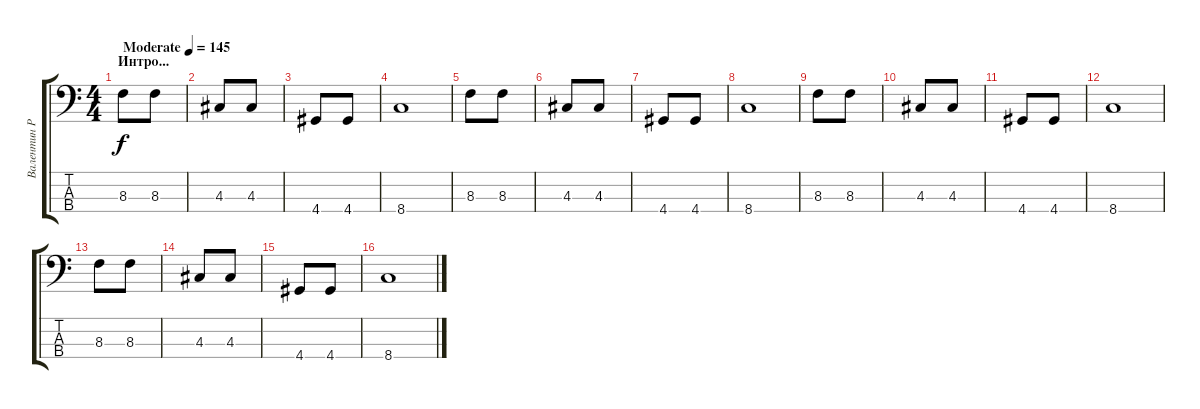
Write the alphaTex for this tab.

\track ("Валентин Pitones" "Валентин P") {instrument electricbasspick}
\staff {score tabs}
\tuning (G2 D2 A1 E1) {hide}
\ts (4 4)
\section ("" "Интро...")
\tempo (145 "Moderate")
\clef f4
\ks c
8.3.8{dy f instrument electricbasspick} 8.3.8 |
4.3.8 4.3.8 |
4.4.8 4.4.8 |
8.4.1 |
8.3.8 8.3.8 |
4.3.8 4.3.8 |
4.4.8 4.4.8 |
8.4.1 |
8.3.8 8.3.8 |
4.3.8 4.3.8 |
4.4.8 4.4.8 |
8.4.1 |
8.3.8 8.3.8 |
4.3.8 4.3.8 |
4.4.8 4.4.8 |
8.4.1
